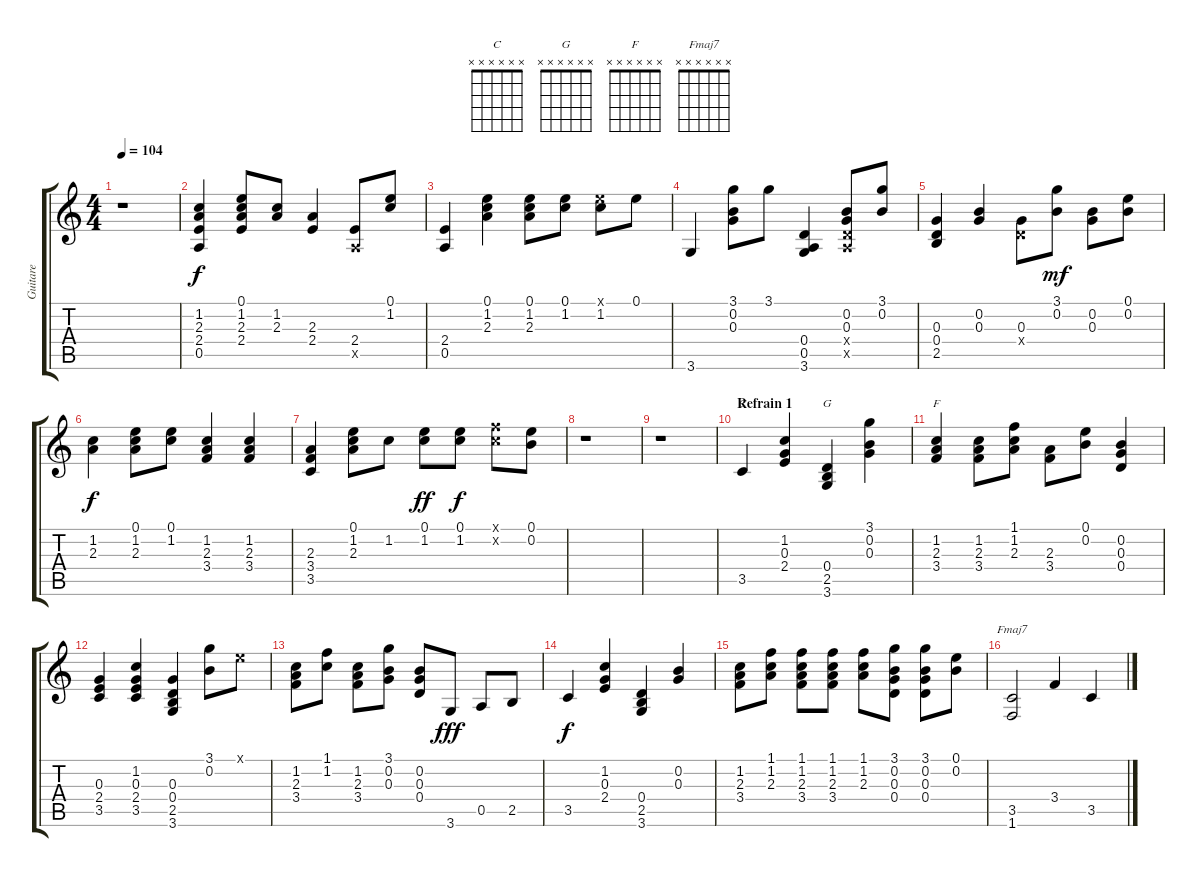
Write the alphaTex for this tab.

\track ("Guitare" "Guitare") {instrument overdrivenguitar}
\staff {score tabs}
\tuning (E4 B3 G3 D3 A2 E2) {hide}
\chord ("C" x x x x x x) {firstfret 0}
\chord ("G" x x x x x x) {firstfret 0}
\chord ("F" x x x x x x) {firstfret 0}
\chord ("Fmaj7" x x x x x x) {firstfret 0}
\ts (4 4)
\tempo 104
\clef g2
\ks c
r.1{dy f} |
(1.2 2.3 2.4 0.5).4 (0.1 1.2 2.3 2.4).8 (1.2 2.3).8 (2.3 2.4).4 (2.4 0.5{x}).8 (0.1 1.2).8 |
(2.4 0.5).4 (0.1 1.2 2.3).4 (0.1 1.2 2.3).8 (0.1 1.2).8 (0.1{x} 1.2).8 0.1.8 |
3.6.4 (3.1 0.2 0.3).8 3.1.8 (0.4 0.5 3.6).4 (0.2 0.3 0.4{x} 0.5{x}).8 (3.1 0.2).8 |
(0.3 0.4 2.5).4 (0.2 0.3).4 (0.3 0.4{x}).8 (3.1 0.2).8{dy mf} (0.2 0.3).8 (0.1 0.2).8 |
(1.2 2.3).4{dy f} (0.1 1.2 2.3).8 (0.1 1.2).8 (1.2 2.3 3.4).4 (1.2 2.3 3.4).4 |
(2.3 3.4 3.5).4 (0.1 1.2 2.3).8 1.2.8 (0.1 1.2).8{dy ff} (0.1 1.2).8{dy f} (1.1{x} 1.2{x}).8 (0.1 0.2).8 |
r.1 |
r.1 |
\section ("" "Refrain 1")
3.5.4{ch "C"} (1.2 0.3 2.4).4 (0.4 2.5 3.6).4{ch "G"} (3.1 0.2 0.3).4 |
(1.2 2.3 3.4).4{ch "F"} (1.2 2.3 3.4).8 (1.1 1.2 2.3).8 (2.3 3.4).8 (0.1 0.2).8 (0.2 0.3 0.4).4 |
(0.3 2.4 3.5).4 (1.2 0.3 2.4 3.5).4 (0.3 0.4 2.5 3.6).4 (3.1 0.2).8 0.1{x}.8 |
(1.2 2.3 3.4).8 (1.1 1.2).8 (1.2 2.3 3.4).8 (3.1 0.2 0.3).8 (0.2 0.3 0.4).8 3.6.8{dy fff} 0.5.8 2.5.8 |
3.5.4{dy f} (1.2 0.3 2.4).4 (0.4 2.5 3.6).4 (0.2 0.3).4 |
(1.2 2.3 3.4).8 (1.1 1.2 2.3).8 (1.1 1.2 2.3 3.4).8 (1.1 1.2 2.3 3.4).8 (1.1 1.2 2.3).8 (3.1 0.2 0.3 0.4).8 (3.1 0.2 0.3 0.4).8 (0.1 0.2).8 |
(3.5 1.6).2{ch "Fmaj7"} 3.4.4 3.5.4
